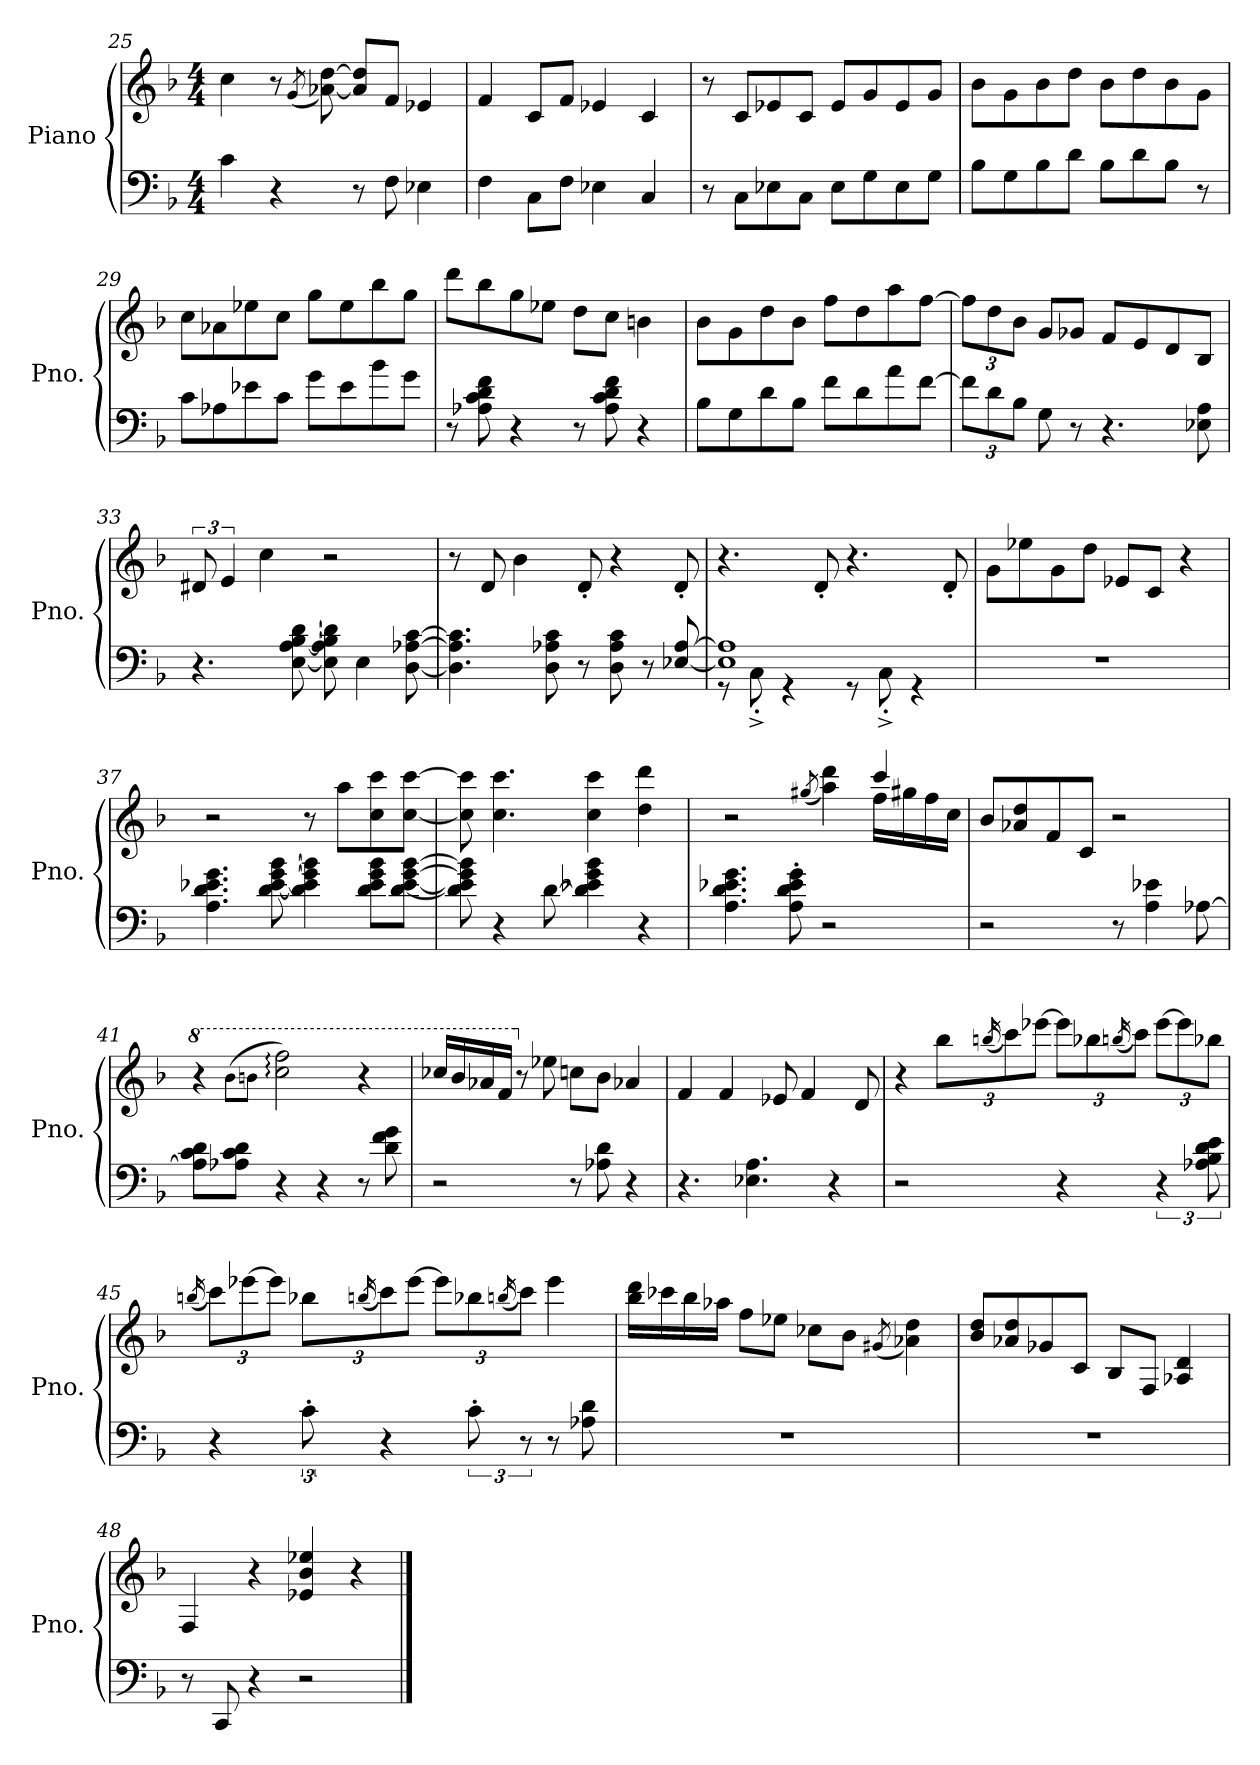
**kern	**kern
*part1	*part1
*staff2	*staff1
*I"Piano	*
*I'Pno.	*
!!LO:PB:g=z
*clefF4	*clefG2
*k[b-]	*k[b-]
*M4/4	*M4/4
=25	=25
4c\	4cc\
4r	8r
.	(<8qg/
.	[8a-X\ [8dd\)
8r	8a-/] 8dd/]L
8F\	8f/J
4E-X\	4e-X/
=26	=26
4F\	4f/
8C\L	8c/L
8F\J	8f/J
4E-X\	4e-X/
4C/	4c/
=27	=27
8r	8r
8C\L	8c/L
8E-X\	8e-X/
8C\J	8c/J
8E-\L	8e-/L
8G\	8g/
8E-\	8e-/
8G\J	8g/J
=28	=28
8B-\L	8b-\L
8G\	8g\
8B-\	8b-\
8d\J	8dd\J
8B-\L	8b-\L
8d\	8dd\
8B-\J	8b-\
8r	8g\J
!!LO:LB:g=z
=29	=29
8c\L	8cc\L
8A-X\	8a-X\
8e-X\	8ee-X\
8c\J	8cc\J
8g\L	8gg\L
8e-\	8ee-\
8b-\	8bb-\
8g\J	8gg\J
=30	=30
8r	8ddd\L
8A-X\ 8c\ 8d\ 8f\	8bb-\
4r	8gg\
.	8ee-X\J
8r	8dd\L
8A-\ 8c\ 8d\ 8f\	8cc\J
4r	4bn\
=31	=31
8B-\L	8b-\L
8G\	8g\
8d\	8dd\
8B-\J	8b-\J
8f\L	8ff\L
8d\	8dd\
8a\	8aa\
[8f\J	[8ff\J
=32	=32
*Xbrackettup	*Xbrackettup
12f\L]	12ff\L]
12d\	12dd\
12B-\J	12b-\J
8G\	8g/L
8r	8g-X/J
4.r	8f/L
.	8e/
.	8d/
8E-X\ 8A\	8B-/J
!!LO:LB:g=z
=33	=33
*	*brackettup
4.r	12d#X/
.	6e/
.	4cc\
[8E\ [8A\ [8B-\ [8d\	.
8E\] 8A\] 8B-\] 8d\]	2r
4E\	.
[8D\ [8A-X\ [8c\	.
=34	=34
4.D\] 4.A-\] 4.c\]	8r
.	8d/
.	4b-\
8D\ 8A-X\ 8c\	.
8r	8d'/
8D\ 8A-\ 8c\	4r
8r	.
[8E-X/ [8A-/	8d'/
=35	=35
*^	*
1E-] 1A-]	8r	4.r
.	8C'^\	.
.	4r	.
.	.	8d'/
.	8r	4.r
.	8C'^\	.
.	4r	.
.	.	8d'/
*v	*v	*
=36	=36
1r	8g\L
.	8ee-X\
.	8g\
.	8dd\J
.	8e-X/L
.	8c/J
.	4r
!!LO:LB:g=z
=37	=37
4.A\ 4.d\ 4.e-X\ 4.g\	2r
[8d\ [8e-\ [8g\ [8b-\	.
4d\] 4e-\] 4g\] 4b-\]	8r
.	8aa\L
8d\ 8e-\ 8g\ 8b-\L	8cc\ 8ccc\
[8d\ [8e-\ [8g\ [8b-\J	[8cc\ [8ccc\J
=38	=38
8d\] 8e-\] 8g\] 8b-\]	8cc\] 8ccc\]
4r	4.cc\ 4.ccc\
[8d\	.
4d\] 4e-X\ 4g\ 4b-\	4cc\ 4ccc\
4r	4dd\ 4ddd\
=39	=39
*	*^
4.A\ 4.d\ 4.e-X\ 4.g\	2r	2.ryy
8A\' 8d\' 8e-\' 8g\'	.	.
.	(<8qgg#X/	.
2r	4aa\ 4ddd\)	.
.	16ff\LL	4ccc/
.	16gg#\	.
.	16ff\	.
.	16cc\JJ	.
*	*v	*v
=40	=40
2r	8b-/L
.	8a-X/ 8dd/
.	8f/
.	8c/J
8r	2r
4A\ 4e-X\	.
[8A-X\	.
!!LO:LB:g=z
=41	=41
*	*8va
8A-\] 8c\ 8d\L	4r
8A-X\ 8c\ 8d\J	.
.	(>8qbb-\L
.	8qbbn\J
4r	2ccc\: 2fff\:)
4r	.
8r	4r
8d\ 8f\ 8g\	.
=42	=42
2r	16ccc-X/LL
.	16bb-/
.	16aa-X/
.	16ff/JJ
*	*X8va
.	8r
.	8ee-X\
8r	8ccn\L
8A-X\ 8d\	8b-\J
4r	4a-X/
=43	=43
4.r	4f/
.	4f/
4.E-X\ 4.A\	.
.	8e-X/
.	4f/
4r	.
.	8d/
=44	=44
2r	4r
*	*Xbrackettup
.	12bb-\L
.	(<16qbbn/
.	12ccc\)
.	[12eee-X\J
4r	12eee-\L]
.	12bb-X\
.	(<16qbbn/
.	12ccc\J)
*brackettup	*
6r	[12eee-\L
.	12eee-\]
12A-X\ 12B-\ 12d\ 12e\	12bb-X\J
!!LO:LB:g=z
=45	=45
.	(<16qbbn/
4r	12ccc\L)
.	[12eee-X\
.	12eee-\J]
12c'\	12bb-X\L
.	(<16qbbn/
4r	12ccc\)
.	[12eee-\J
.	12eee-\L]
12c'\	12bb-X\
.	(<16qbbn/
12r	12ccc\J)
8r	4eee-\
8A-X\ 8d\	.
=46	=46
1r	16bb-\ 16ddd\LL
.	16ccc-X\
.	16bb-\
.	16aa-X\JJ
.	8ff\L
.	8ee-X\J
.	8cc-\L
.	8b-\J
.	(<8qg#X/
.	4a-\ 4dd\)
=47	=47
1r	8b-/ 8dd/L
.	8a-X/ 8dd/
.	8g-X/
.	8c/J
.	8B-/L
.	8F/J
.	4A-X/ 4d/
=48	=48
8r	4F/
8CC/	.
4r	4r
2r	4e-X/ 4b-/ 4ee-X/
.	4r
==	==
*-	*-
